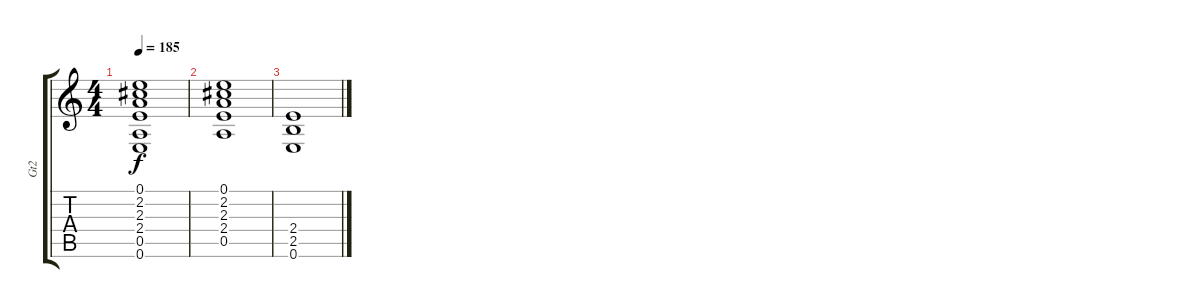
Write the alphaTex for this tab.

\track ("Gt2" "Gt2") {instrument distortionguitar}
\staff {score tabs}
\tuning (E4 B3 G3 D3 A2 E2) {hide}
\ts (4 4)
\tempo 185
\clef g2
\ks c
(0.1 2.2 2.3 2.4 0.5 0.6).1{dy f} |
(0.1 2.2 2.3 2.4 0.5).1 |
(2.4 2.5 0.6).1
